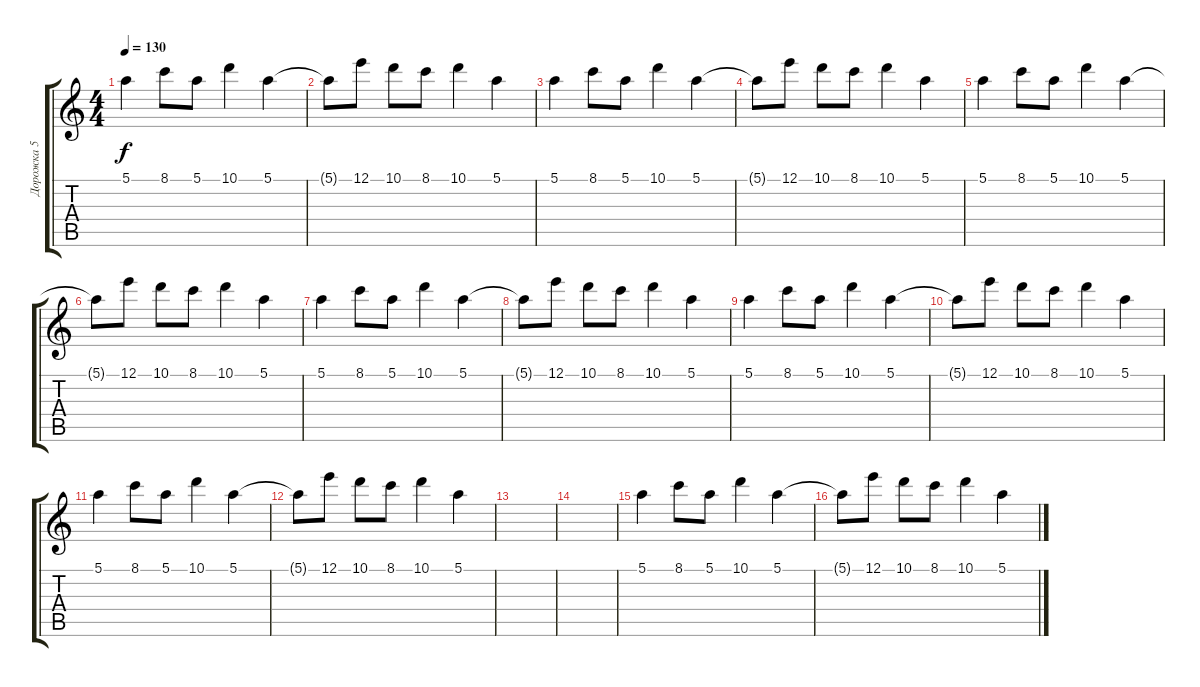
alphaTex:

\track ("Дорожка 5" "Дорожка 5") {instrument distortionguitar}
\staff {score tabs}
\tuning (E4 B3 G3 D3 A2 E2) {hide}
\ts (4 4)
\tempo 130
\clef g2
\ks c
5.1.4{dy f} 8.1.8 5.1.8 10.1.4 5.1.4 |
5.1{t}.8 12.1.8 10.1.8 8.1.8 10.1.4 5.1.4 |
5.1.4 8.1.8 5.1.8 10.1.4 5.1.4 |
5.1{t}.8 12.1.8 10.1.8 8.1.8 10.1.4 5.1.4 |
5.1.4 8.1.8 5.1.8 10.1.4 5.1.4 |
5.1{t}.8 12.1.8 10.1.8 8.1.8 10.1.4 5.1.4 |
5.1.4 8.1.8 5.1.8 10.1.4 5.1.4 |
5.1{t}.8 12.1.8 10.1.8 8.1.8 10.1.4 5.1.4 |
5.1.4 8.1.8 5.1.8 10.1.4 5.1.4 |
5.1{t}.8 12.1.8 10.1.8 8.1.8 10.1.4 5.1.4 |
5.1.4 8.1.8 5.1.8 10.1.4 5.1.4 |
5.1{t}.8 12.1.8 10.1.8 8.1.8 10.1.4 5.1.4 |
|
|
5.1.4 8.1.8 5.1.8 10.1.4 5.1.4 |
5.1{t}.8 12.1.8 10.1.8 8.1.8 10.1.4 5.1.4
